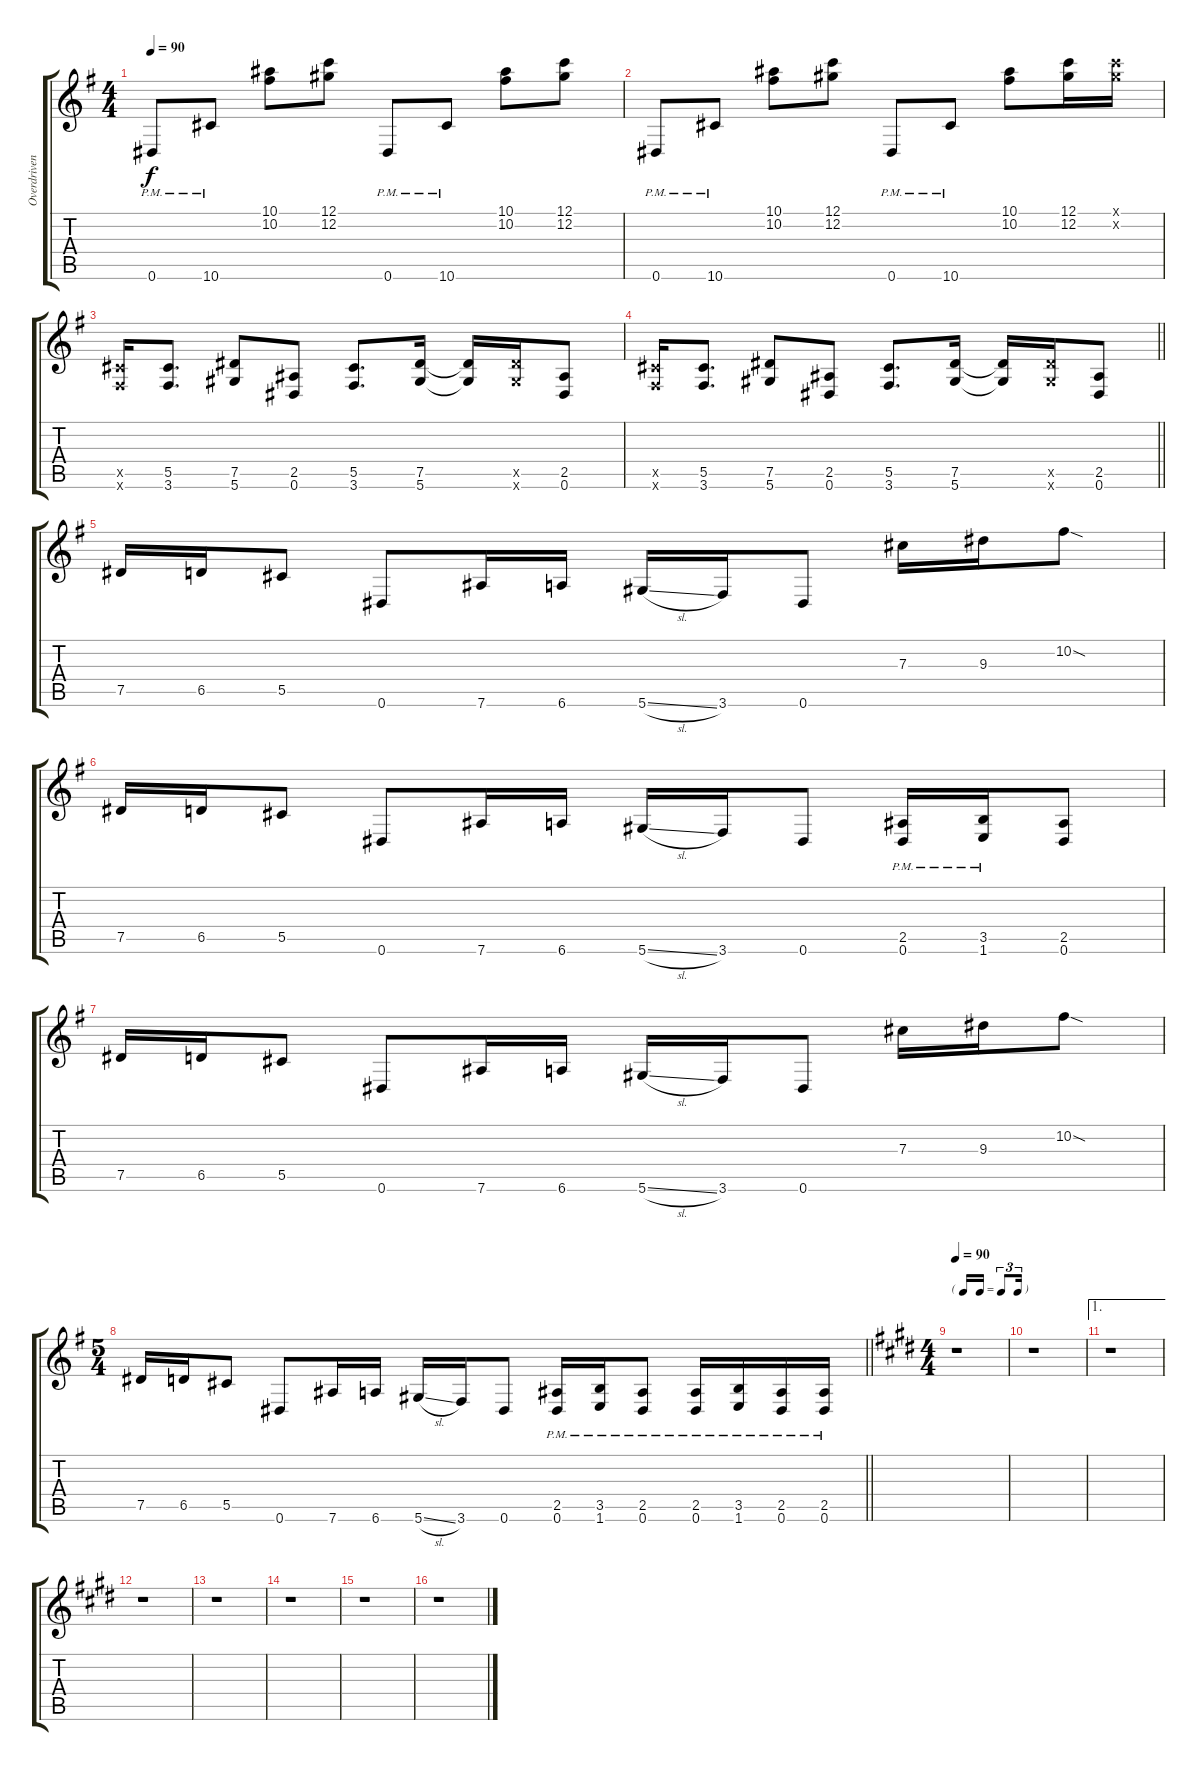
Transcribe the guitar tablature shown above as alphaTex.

\track ("Overdriven" "Overdriven") {instrument overdrivenguitar}
\staff {score tabs}
\tuning (C4 Ab3 Gb3 Db3 Ab2 Eb2) {hide}
\ts (4 4)
\tempo 90
\clef g2
\ks g
0.6{pm}.8{dy f} 10.6{pm}.8 (10.1 10.2).8 (12.1 12.2).8 0.6{pm}.8 10.6{pm}.8 (10.1 10.2).8 (12.1 12.2).8 |
0.6{pm}.8 10.6{pm}.8 (10.1 10.2).8 (12.1 12.2).8 0.6{pm}.8 10.6{pm}.8 (10.1 10.2).8 (12.1 12.2).16 (12.1{x} 12.2{x}).16 |
(5.5{x} 3.6{x}).16 (5.5 3.6).8{d} (7.5 5.6).8 (2.5 0.6).8 (5.5 3.6).8{d} (7.5 5.6).16 (7.5{t} 5.6{t}).16 (7.5{x} 5.6{x}).16 (2.5 0.6).8 |
\barLineRight lightlight
(5.5{x} 3.6{x}).16 (5.5 3.6).8{d} (7.5 5.6).8 (2.5 0.6).8 (5.5 3.6).8{d} (7.5 5.6).16 (7.5{t} 5.6{t}).16 (7.5{x} 5.6{x}).16 (2.5 0.6).8 |
7.5.16 6.5.16 5.5.8 0.6.8 7.6.16 6.6.16 5.6{sl}.16 3.6.16 0.6.8 7.3.16 9.3.16 10.2{sod}.8 |
7.5.16 6.5.16 5.5.8 0.6.8 7.6.16 6.6.16 5.6{sl}.16 3.6.16 0.6.8 (2.5{pm} 0.6{pm}).16 (3.5{pm} 1.6{pm}).16 (2.5 0.6).8 |
7.5.16 6.5.16 5.5.8 0.6.8 7.6.16 6.6.16 5.6{sl}.16 3.6.16 0.6.8 7.3.16 9.3.16 10.2{sod}.8 |
\ts (5 4)
\barLineRight lightlight
7.5.16 6.5.16 5.5.8 0.6.8 7.6.16 6.6.16 5.6{sl}.16 3.6.16 0.6.8 (2.5{pm} 0.6{pm}).16 (3.5{pm} 1.6{pm}).16 (2.5{pm} 0.6{pm}).8 (2.5{pm} 0.6{pm}).16 (3.5{pm} 1.6{pm}).16 (2.5{pm} 0.6{pm}).16 (2.5{pm} 0.6{pm}).16 |
\ts (4 4)
\tf triplet16th
\section ("" " ")
\tempo 90
\ks e
r.1 |
\ks c#minor
r.1 |
\ae 1
r.1 |
r.1 |
r.1 |
r.1 |
r.1 |
r.1
